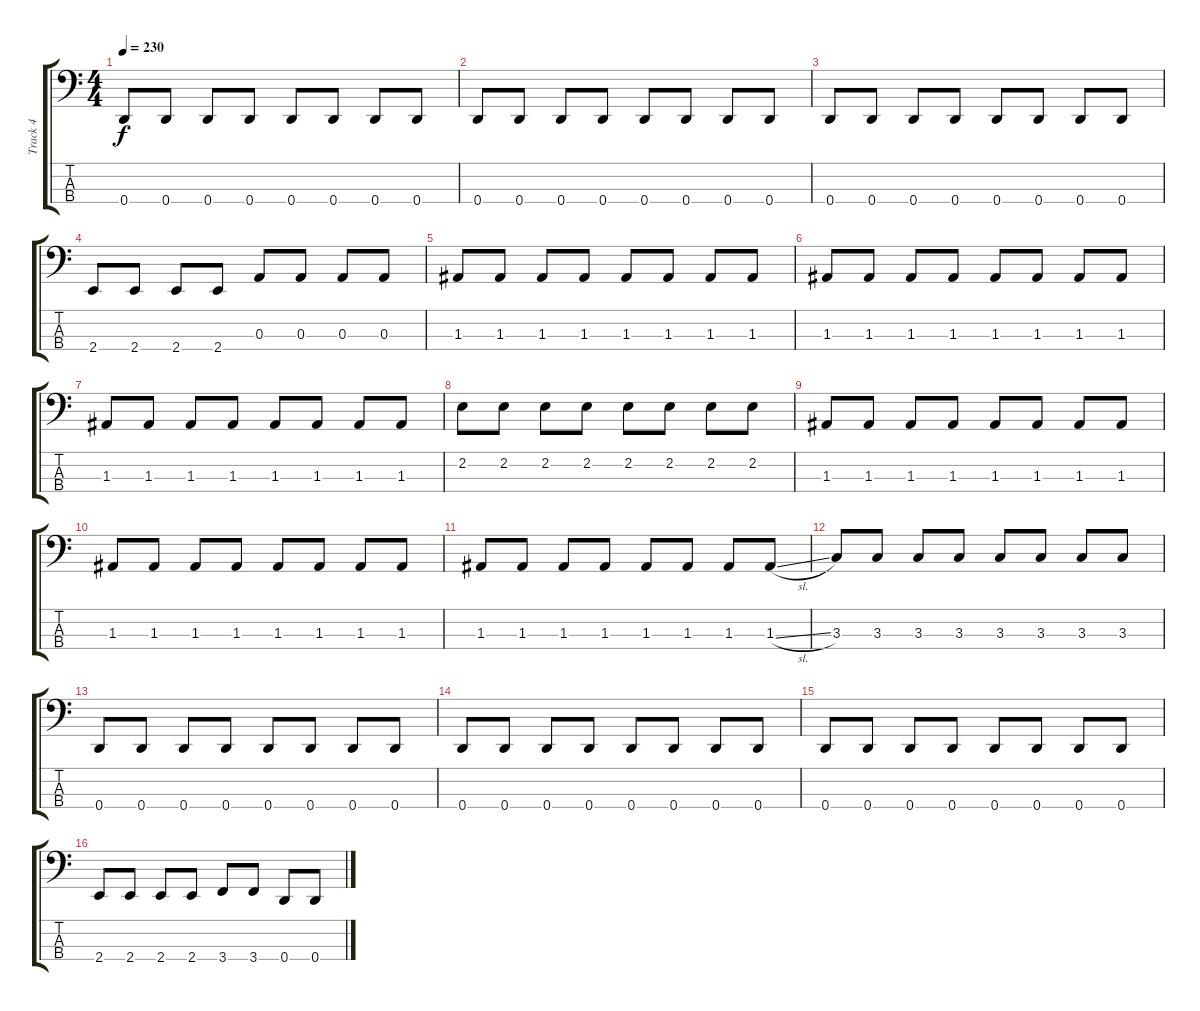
\track ("Track 4" "Track 4") {instrument electricbasspick}
\staff {score tabs}
\tuning (G2 D2 A1 D1) {hide}
\ts (4 4)
\tempo 230
\clef f4
\ks c
0.4.8{dy f} 0.4.8 0.4.8 0.4.8 0.4.8 0.4.8 0.4.8 0.4.8 |
0.4.8 0.4.8 0.4.8 0.4.8 0.4.8 0.4.8 0.4.8 0.4.8 |
0.4.8 0.4.8 0.4.8 0.4.8 0.4.8 0.4.8 0.4.8 0.4.8 |
2.4.8 2.4.8 2.4.8 2.4.8 0.3.8 0.3.8 0.3.8 0.3.8 |
1.3.8 1.3.8 1.3.8 1.3.8 1.3.8 1.3.8 1.3.8 1.3.8 |
1.3.8 1.3.8 1.3.8 1.3.8 1.3.8 1.3.8 1.3.8 1.3.8 |
1.3.8 1.3.8 1.3.8 1.3.8 1.3.8 1.3.8 1.3.8 1.3.8 |
2.2.8 2.2.8 2.2.8 2.2.8 2.2.8 2.2.8 2.2.8 2.2.8 |
1.3.8 1.3.8 1.3.8 1.3.8 1.3.8 1.3.8 1.3.8 1.3.8 |
1.3.8 1.3.8 1.3.8 1.3.8 1.3.8 1.3.8 1.3.8 1.3.8 |
1.3.8 1.3.8 1.3.8 1.3.8 1.3.8 1.3.8 1.3.8 1.3{sl}.8 |
3.3.8 3.3.8 3.3.8 3.3.8 3.3.8 3.3.8 3.3.8 3.3.8 |
0.4.8 0.4.8 0.4.8 0.4.8 0.4.8 0.4.8 0.4.8 0.4.8 |
0.4.8 0.4.8 0.4.8 0.4.8 0.4.8 0.4.8 0.4.8 0.4.8 |
0.4.8 0.4.8 0.4.8 0.4.8 0.4.8 0.4.8 0.4.8 0.4.8 |
2.4.8 2.4.8 2.4.8 2.4.8 3.4.8 3.4.8 0.4.8 0.4.8
